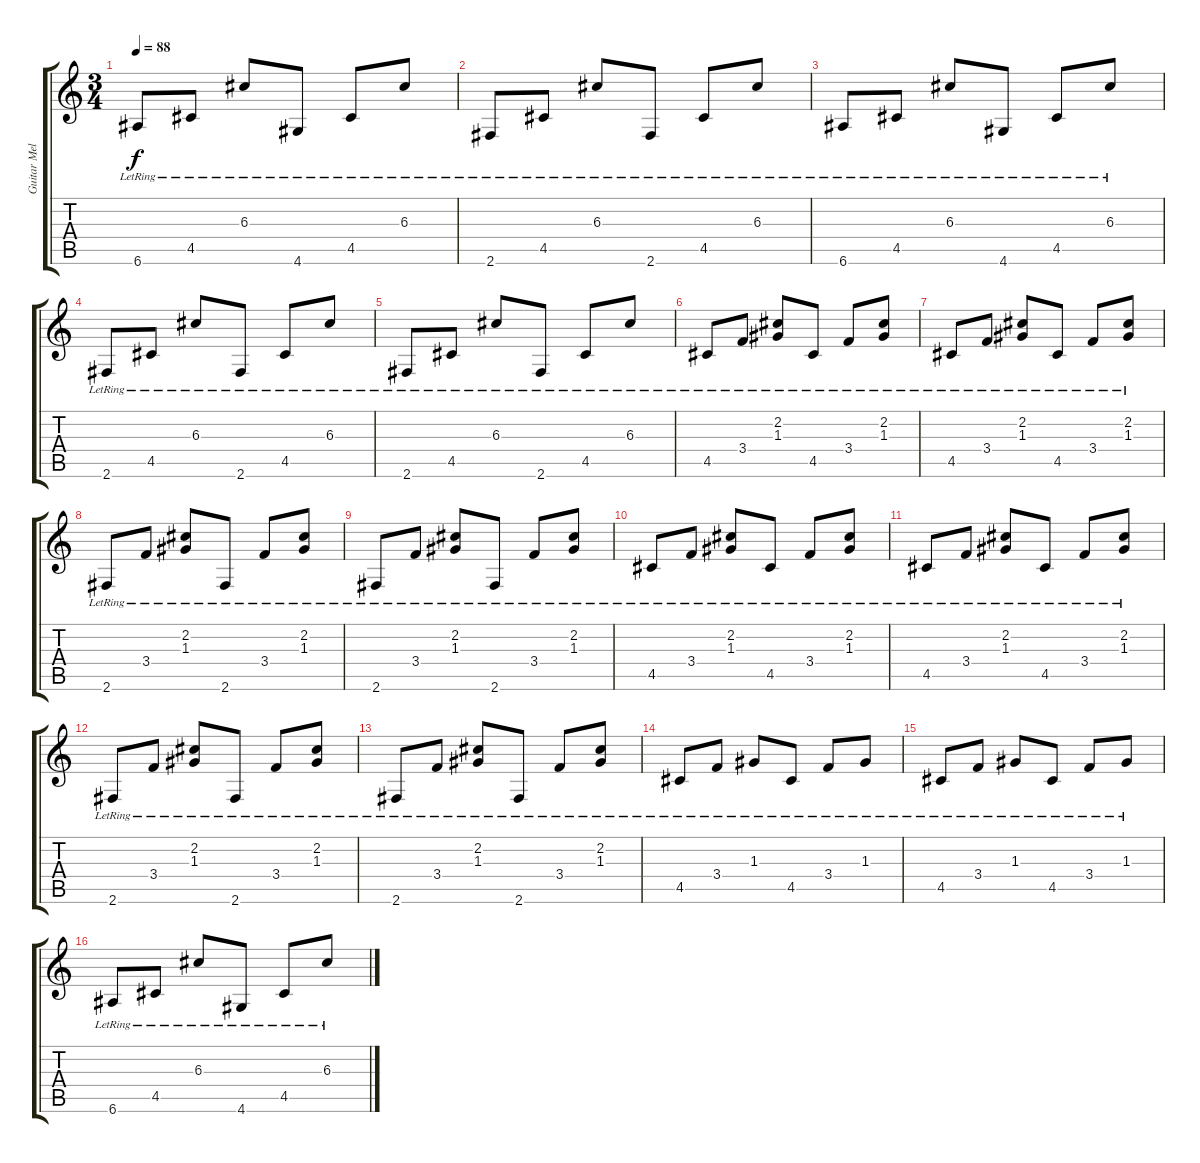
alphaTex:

\track ("Guitar Melody" "Guitar Mel") {instrument acousticguitarnylon}
\staff {score tabs}
\tuning (E4 B3 G3 D3 A2 E2) {hide}
\ts (3 4)
\tempo 88
\clef g2
\ks c
6.6{lr}.8{dy f} 4.5{lr}.8 6.3{lr}.8 4.6{lr}.8 4.5{lr}.8 6.3{lr}.8 |
2.6{lr}.8 4.5{lr}.8 6.3{lr}.8 2.6{lr}.8 4.5{lr}.8 6.3{lr}.8 |
6.6{lr}.8 4.5{lr}.8 6.3{lr}.8 4.6{lr}.8 4.5{lr}.8 6.3{lr}.8 |
2.6{lr}.8 4.5{lr}.8 6.3{lr}.8 2.6{lr}.8 4.5{lr}.8 6.3{lr}.8 |
2.6{lr}.8 4.5{lr}.8 6.3{lr}.8 2.6{lr}.8 4.5{lr}.8 6.3{lr}.8 |
4.5{lr}.8 3.4{lr}.8 (2.2 1.3{lr}).8 4.5{lr}.8 3.4{lr}.8 (2.2 1.3{lr}).8 |
4.5{lr}.8 3.4{lr}.8 (2.2 1.3{lr}).8 4.5{lr}.8 3.4{lr}.8 (2.2 1.3{lr}).8 |
2.6{lr}.8 3.4{lr}.8 (2.2 1.3{lr}).8 2.6{lr}.8 3.4{lr}.8 (2.2 1.3{lr}).8 |
2.6{lr}.8 3.4{lr}.8 (2.2 1.3{lr}).8 2.6{lr}.8 3.4{lr}.8 (2.2 1.3{lr}).8 |
4.5{lr}.8 3.4{lr}.8 (2.2 1.3{lr}).8 4.5{lr}.8 3.4{lr}.8 (2.2 1.3{lr}).8 |
4.5{lr}.8 3.4{lr}.8 (2.2 1.3{lr}).8 4.5{lr}.8 3.4{lr}.8 (2.2 1.3{lr}).8 |
2.6{lr}.8 3.4{lr}.8 (2.2 1.3{lr}).8 2.6{lr}.8 3.4{lr}.8 (2.2 1.3{lr}).8 |
2.6{lr}.8 3.4{lr}.8 (2.2 1.3{lr}).8 2.6{lr}.8 3.4{lr}.8 (2.2 1.3{lr}).8 |
4.5{lr}.8 3.4{lr}.8 1.3{lr}.8 4.5{lr}.8 3.4{lr}.8 1.3{lr}.8 |
4.5{lr}.8 3.4{lr}.8 1.3{lr}.8 4.5{lr}.8 3.4{lr}.8 1.3{lr}.8 |
6.6{lr}.8 4.5{lr}.8 6.3{lr}.8 4.6{lr}.8 4.5{lr}.8 6.3{lr}.8
